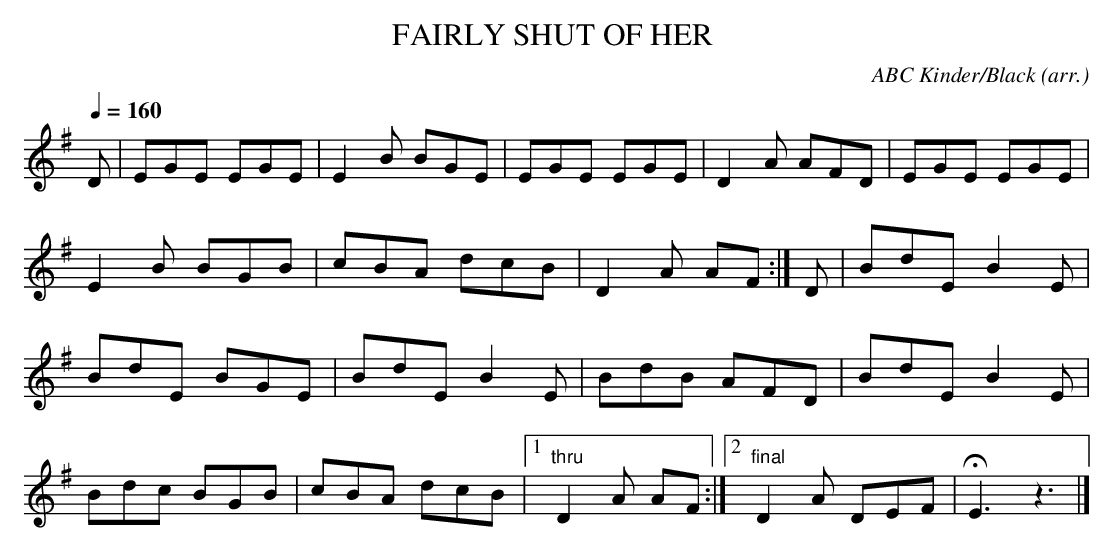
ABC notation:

X:1
T:FAIRLY SHUT OF HER \
C:ABC Kinder/Black (arr.)\
M:6/8\
Q:1/4=160\
L:1/8\
K:Em\
D|EGE EGE|E2B BGE|EGE EGE|D2A AFD|\
EGE EGE|E2B BGB|cBA dcB|D2A AF:|\
D|BdE B2E|BdE BGE|BdE B2E|BdB AFD|\
BdE B2E|Bdc BGB|cBA dcB|1 "thru"D2A AF:|\
[2 "final"D2A DEF|HE3z3|]\
\
\
\
